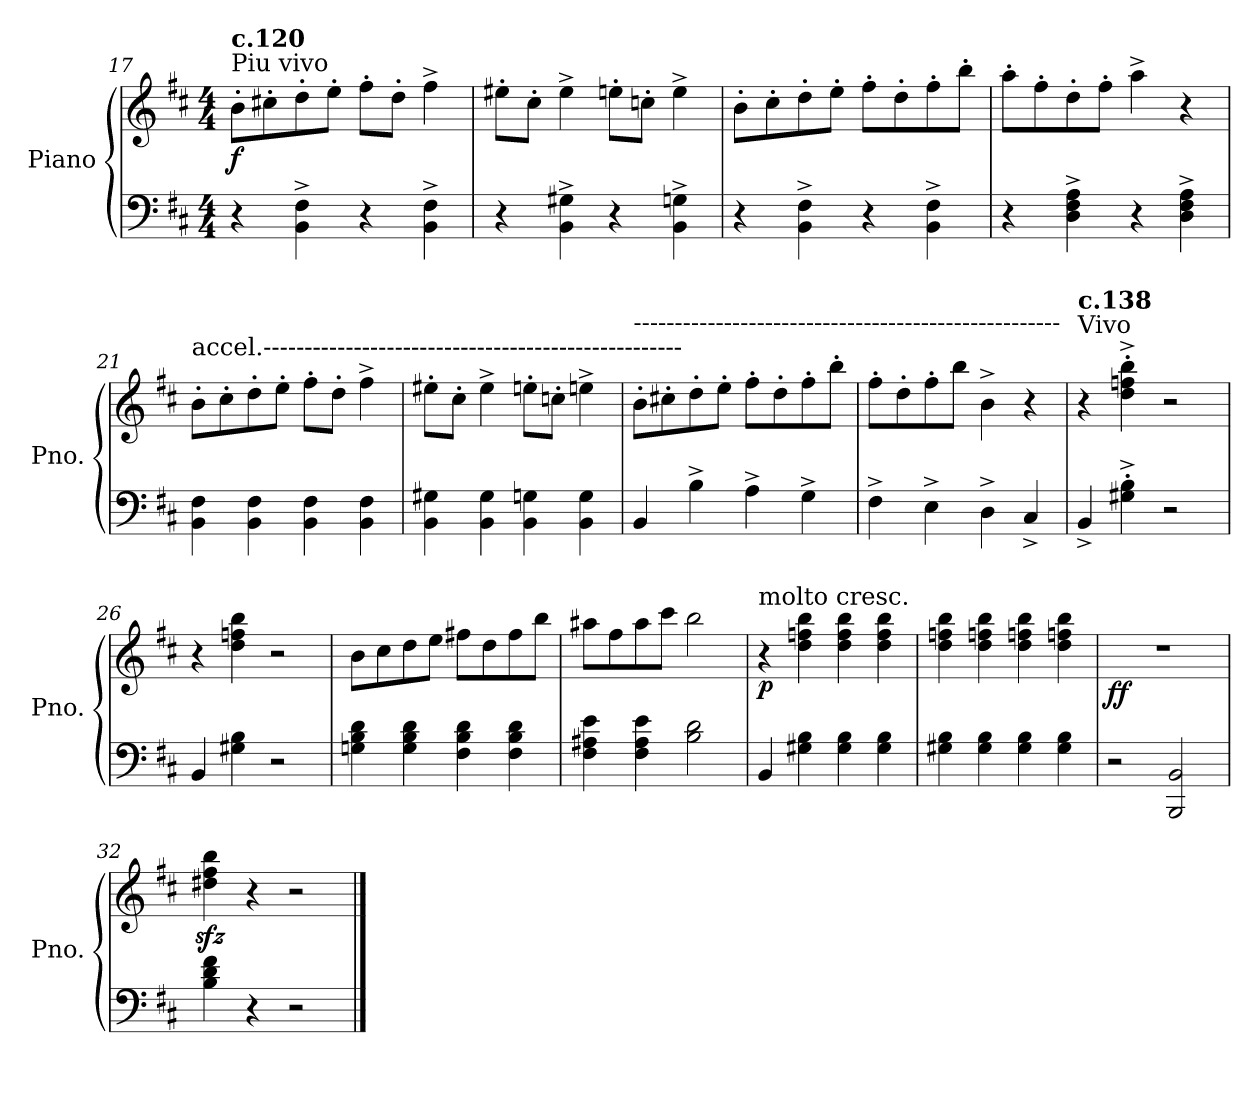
**kern	**kern	**dynam
*part1	*part1	*part1
*staff2	*staff1	*staff1/2
*I"Piano	*	*
*I'Pno.	*	*
*clefF4	*clefG2	*
*k[f#c#]	*k[f#c#]	*
*M4/4	*M4/4	*
=17	=17	=17
!	!LO:TX:a:t=Piu vivo	!
!	!LO:TX:a:B:t=c.120	!
!	!	!LO:DY:b
4r	8b'\L	f
.	8cc#X'\	.
4BB\^ 4F#\^	8dd'\	.
.	8ee'\J	.
4r	8ff#'\L	.
.	8dd'\J	.
4BB\^ 4F#\^	4ff#^\	.
!!LO:LB:g=z
=18	=18	=18
4r	8ee#X'\L	.
.	8cc#'\J	.
4BB\^ 4G#X\^	4ee#^\	.
4r	8een'\L	.
.	8ccn'\J	.
4BB\^ 4Gn\^	4ee^\	.
=19	=19	=19
4r	8b'\L	.
.	8cc#'\	.
4BB\^ 4F#\^	8dd'\	.
.	8ee'\J	.
4r	8ff#'\L	.
.	8dd'\	.
4BB\^ 4F#\^	8ff#'\	.
.	8bb'\J	.
=20	=20	=20
4r	8aa'\L	.
.	8ff#'\	.
4D\^ 4F#\^ 4A\^	8dd'\	.
.	8ff#'\J	.
4r	4aa^\	.
4D\^ 4F#\^ 4A\^	4r	.
=21	=21	=21
!	!LO:TX:a:t=accel.---------------------------------------------------	!
4BB\ 4F#\	8b'\L	.
.	8cc#'\	.
4BB\ 4F#\	8dd'\	.
.	8ee'\J	.
4BB\ 4F#\	8ff#'\L	.
.	8dd'\J	.
4BB\ 4F#\	4ff#^\	.
=22	=22	=22
4BB\ 4G#X\	8ee#X'\L	.
.	8cc#'\J	.
4BB\ 4G#\	4ee#^\	.
4BB\ 4Gn\	8een'\L	.
.	8ccn'\J	.
4BB\ 4G\	4een^\	.
!!LO:PB:g=z
=23	=23	=23
!	!LO:TX:a:t=----------------------------------------------------	!
4BB/	8b'\L	.
.	8cc#X'\	.
4B^\	8dd'\	.
.	8ee'\J	.
4A^\	8ff#'\L	.
.	8dd'\	.
4G^\	8ff#'\	.
.	8bb'\J	.
=24	=24	=24
4F#^\	8ff#'\L	.
.	8dd'\	.
4E^\	8ff#'\	.
.	8bb\J	.
4D^\	4b^\	.
4C#^/	4r	.
=25	=25	=25
!	!LO:TX:a:t=Vivo	!
!	!LO:TX:a:B:t=c.138	!
4BB^/	4r	.
4G#X\^' 4B\^'	4dd\^' 4ffn\^' 4bb\^'	.
2r	2r	.
=26	=26	=26
4BB/	4r	.
4G#X\ 4B\	4dd\ 4ffn\ 4bb\	.
2r	2r	.
=27	=27	=27
4Gn\ 4B\ 4d\	8b\L	.
.	8cc#\	.
4G\ 4B\ 4d\	8dd\	.
.	8ee\J	.
4F#\ 4B\ 4d\	8ff#X\L	.
.	8dd\	.
4F#\ 4B\ 4d\	8ff#\	.
.	8bb\J	.
=28	=28	=28
4F#\ 4A#X\ 4e\	8aa#X\L	.
.	8ff#\	.
4F#\ 4A#\ 4e\	8aa#\	.
.	8ccc#\J	.
2B\ 2d\	2bb\	.
!!LO:LB:g=z
=29	=29	=29
!	!LO:TX:a:t=molto cresc.	!
!	!	!LO:DY:b
4BB/	4r	p
4G#X\ 4B\	4dd\ 4ffn\ 4bb\	.
4G#\ 4B\	4dd\ 4ff\ 4bb\	.
4G#\ 4B\	4dd\ 4ff\ 4bb\	.
=30	=30	=30
4G#X\ 4B\	4dd\ 4ffn\ 4bb\	.
4G#\ 4B\	4dd\ 4ffn\ 4bb\	.
4G#\ 4B\	4dd\ 4ffn\ 4bb\	.
4G#\ 4B\	4dd\ 4ffn\ 4bb\	.
=31	=31	=31
!	!	!LO:DY:b
2r	1r	ff
2BBB/ 2BB/	.	.
=32	=32	=32
4B\ 4d\ 4f#\	4dd#X\zz< 4ff#\zz< 4bb\zz<	.
4r	4r	.
2r	2r	.
==	==	==
*-	*-	*-
